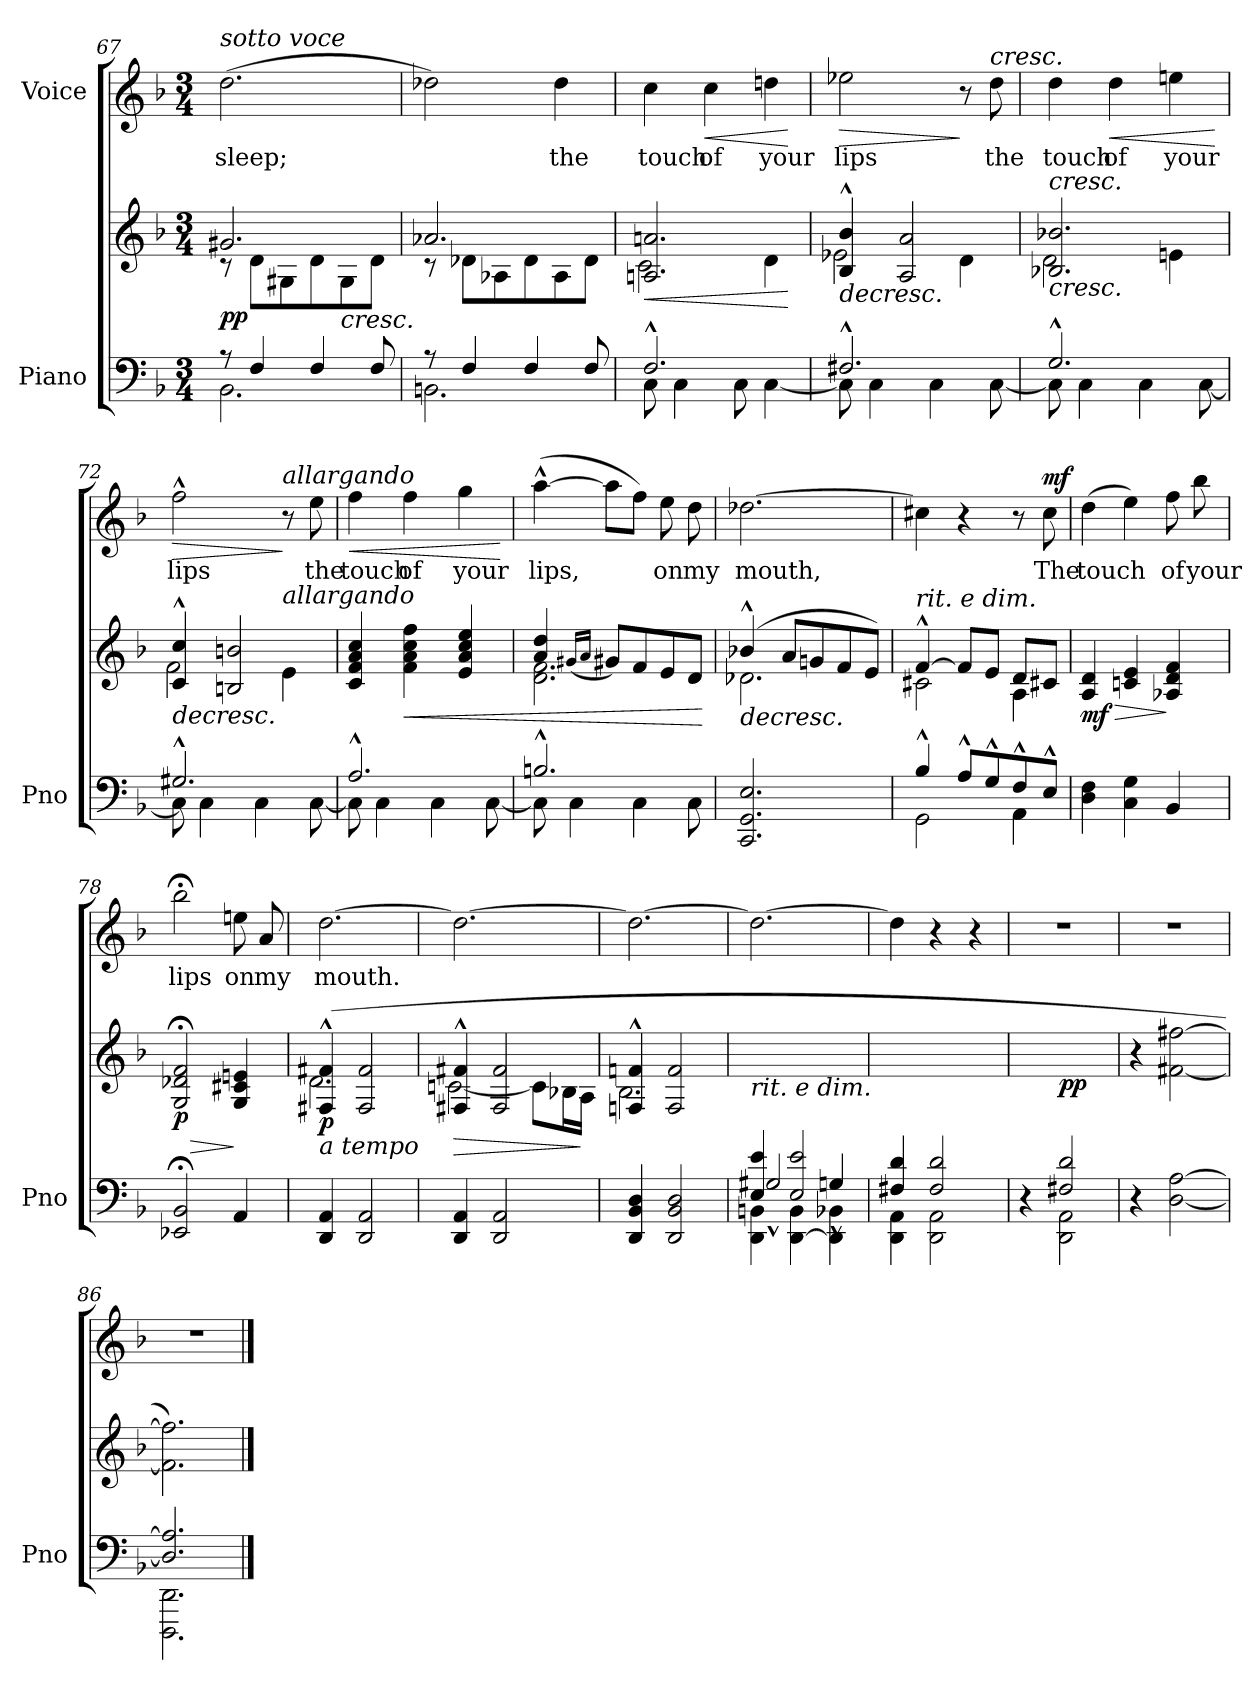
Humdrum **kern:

**kern	**kern	**dynam	**kern	**text	**dynam
*part2	*part2	*part2	*part1	*part1	*part1
*staff3	*staff2	*staff2/3	*staff1	*staff1	*staff1
*I"Piano	*	*	*I"Voice	*	*
*I'Pno	*	*	*	*	*
*clefF4	*clefG2	*	*clefG2	*	*
*k[b-]	*k[b-]	*	*k[b-]	*	*
*M3/4	*M3/4	*	*M3/4	*	*
=67	=67	=67	=67	=67	=67
*^	*^	*	*	*	*
!	!	!	!	!	!LO:TX:a:i:t=sotto voce	!	!
!	!	!	!	!LO:DY:b	!	!	!
8r	2.BB-\	2.g#X/	8r	pp	(2.dd\	sleep;	.
4F/	.	.	8d\L	.	.	.	.
.	.	.	8G#X\	.	.	.	.
4F/	.	.	8d\	.	.	.	.
!	!	!	!	!LO:HP:b	!	!	!
.	.	.	8G#\	<	.	.	.
8F/	.	.	8d\J	.	.	.	.
=68	=68	=68	=68	=68	=68	=68	=68
8r	2.BBn\	2.a-X/	8r	.	2dd-X\)	.	.
4F/	.	.	8d-X\L	.	.	.	.
.	.	.	8A-X\	.	.	.	.
4F/	.	.	8d-\	.	.	.	.
.	.	.	8A-\	.	4dd-\	the	.
8F/	.	.	8d-\J	.	.	.	.
=69	=69	=69	=69	=69	=69	=69	=69
!	!	!	!	!LO:HP:b	!	!	!
2.F^^/	8C\	2.An/ 2.an/	2c\	<	4cc\	touch	.
.	4C\	.	.	.	.	.	.
!	!	!	!	!	!	!	!LO:HP:b
.	.	.	.	.	4cc\	of	<
.	8C\	.	.	.	.	.	.
.	[<4C\	.	4d\	.	4ddn\	your	.
*v	*v	*	*	*	*	*	*
*	*v	*v	*	*	*	*
.	.	[	.	.	[
=70	=70	=70	=70	=70	=70
*^	*	*	*	*	*
!	!	!	!LO:HP:b	!	!	!LO:HP:b
*	*	*^	*	*	*	*
2.F#X^^/	8C\]	4B-/^^ 4b-/^^	2e-X\	>	2ee-X\	lips	>
.	4C\	.	.	.	.	.	.
.	.	2A/ 2a/	.	.	.	.	.
.	4C\	.	.	.	.	.	.
.	.	.	4d\	[	8r	.	]
!	!	!	!	!	!LO:TX:a:i:t=cresc.	!	!
.	[<8C\	.	.	.	8dd\	the	.
=71	=71	=71	=71	=71	=71	=71	=71
!	!	!LO:TX:a:i:t=cresc.	!	!	!	!	!
!	!	!	!	!LO:HP:b	!	!	!
2.G^^/	8C\]	2.B-X/ 2.b-X/	2d\	<	4dd\	touch	.
.	4C\	.	.	.	.	.	.
!	!	!	!	!	!	!	!LO:HP:b
.	.	.	.	.	4dd\	of	<
.	4C\	.	.	.	.	.	.
.	.	.	4en\	]	4een\	your	.
.	[<8C\	.	.	.	.	.	.
*v	*v	*	*	*	*	*	*
*	*v	*v	*	*	*	*
.	.	.	.	.	[
=72	=72	=72	=72	=72	=72
*^	*	*	*	*	*
!	!	!	!LO:HP:b	!	!	!LO:HP:b
*	*	*^	*	*	*	*
2.G#X^^/	8C\]	4c/^^ 4cc/^^	2f\	>	2ff^^\	lips	>
.	4C\	.	.	.	.	.	.
.	.	2Bn/ 2bn/	.	.	.	.	.
.	4C\	.	.	.	.	.	.
!	!	!	!	!	!LO:TX:a:i:t=allargando	!	!
!	!	!	!LO:TX:a:i:t=allargando	!	!	!	!
.	.	.	4e\	[	8r	.	]
.	[<8C\	.	.	.	8ee\	the	.
*	*	*v	*v	*	*	*	*
=73	=73	=73	=73	=73	=73	=73
!	!	!	!	!	!	!LO:HP:b
2.A^^/	8C\]	4c/ 4f/ 4a/ 4cc/	.	4ff\	touch	<
.	4C\	.	.	.	.	.
!	!	!	!LO:HP:b	!	!	!
.	.	4f\ 4a\ 4cc\ 4ff\	<	4ff\	of	.
.	4C\	.	.	.	.	.
.	.	4e/ 4a/ 4cc/ 4ee/	]	4gg\	your	.
.	[<8C\	.	.	.	.	.
*v	*v	*	*	*	*	*
.	.	.	.	.	[
=74	=74	=74	=74	=74	=74
*^	*^	*	*	*	*
2.Bn^^/	8C\]	2.d\ 2.f\	4a/ 4dd/	.	([>4aa^^\	lips,	.
.	4C\	.	.	.	.	.	.
.	.	.	(16qg#X/LL	.	.	.	.
.	.	.	16qa/JJ	.	.	.	.
.	.	.	8g#/L)	.	8aa\L]	.	.
.	4C\	.	8f/	.	8ff\J)	.	.
.	.	.	8e/	.	8ee\	on	.
.	8C\	.	8d/J	.	8dd\	my	.
*v	*v	*	*	*	*	*	*
*	*v	*v	*	*	*	*
.	.	[	.	.	.
=75	=75	=75	=75	=75	=75
!	!	!LO:HP:b	!	!	!
*	*^	*	*	*	*
2.CC/ 2.GG/ 2.E/	(4b-X^^/	2.d-X\	>	[>2.dd-X\	mouth,	.
.	8a/L	.	.	.	.	.
.	8gn/	.	.	.	.	.
.	8f/	.	.	.	.	.
.	8e/J)	.	.	.	.	.
=76	=76	=76	=76	=76	=76	=76
*^	*	*	*	*	*	*
!	!	!LO:TX:a:i:t=rit.  e  dim.	!	!	!	!	!
4B-^^/	2GG\	[>4f^^/	2c#X\	.	4cc#X\]	.	.
8A^^/L	.	8f/L]	.	.	4r	.	.
8G^^/	.	8e/J	.	.	.	.	.
8F^^/	4AA\	8d/L	4A\	.	8r	.	.
!	!	!	!	!	!	!	!LO:DY:a
8E^^/J	.	8c#X/J	.	.	8cc#\	The	mf
*v	*v	*	*	*	*	*	*
*	*v	*v	*	*	*	*
=77	=77	=77	=77	=77	=77
!	!	!LO:HP:b	!	!	!
!	!	!LO:DY:n=1:b	!	!	!
4D\ 4F\	4A/ 4d/	> mf	(4dd\	touch	.
4C\ 4G\	4cn/ 4e/	.	4ee\)	.	.
4BB-/	4A-X/ 4d/ 4f/	]	8ff\	of	.
.	.	.	8bb-\	your	.
=78	=78	=78	=78	=78	=78
!	!	!LO:HP:b	!	!	!
!	!	!LO:DY:n=1:b	!	!	!
2EE-X/; 2BB-/;	2G/;< 2d-X/;< 2f/;<	> p	2bb-;<\	lips	.
4AA/	4G/ 4c#X/ 4en/	]	8een\	on	.
.	.	.	8a/	my	.
=79	=79	=79	=79	=79	=79
*	*^	*	*	*	*
!	!LO:TX:b:i:t=a tempo	!	!	!	!	!
!	!	!	!LO:DY:b	!	!	!
4DD/ 4AA/	(4F#X/^^ 4f#X/^^	2.d\	p	[>2.dd\	mouth.	.
2DD/ 2AA/	2F#/ 2f#/	.	.	.	.	.
=80	=80	=80	=80	=80	=80	=80
!	!	!	!LO:HP:b	!	!	!
4DD/ 4AA/	4F#X/^^ 4f#X/^^	[<2cn\	>	2.dd\_	.	.
2DD/ 2AA/	2F#/ 2f#/	.	.	.	.	.
.	.	8c\L]	.	.	.	.
.	.	16B-X\L	.	.	.	.
.	.	16A\JJ	]	.	.	.
=81	=81	=81	=81	=81	=81	=81
4DD/ 4BB-/ 4D/	4Fn/^^ 4fn/^^	2.B-\	.	2.dd\_	.	.
2DD/ 2BB-/ 2D/	2F/ 2f/	.	.	.	.	.
*	*v	*v	*	*	*	*
=82	=82	=82	=82	=82	=82
*^	*	*	*	*	*
*	*^	*	*	*	*	*
!	!	!	!LO:TX:b:i:t=rit.  e  dim.	!	!	!	!
4E/ 4e/	2G#X^^/	4DD\ 4BBn\	2.ryy	.	2.dd\_	.	.
2E/ 2e/	.	[<4DD\ 4BB\	.	.	.	.	.
.	4Gn^^/	4DD\] 4BB-X\	.	.	.	.	.
*	*v	*v	*	*	*	*	*
=83	=83	=83	=83	=83	=83	=83
4F#X/ 4d/	4DD\ 4AA\	2.ryy	.	4dd\]	.	.
2F#/ 2d/	2DD\ 2AA\	.	.	4r	.	.
.	.	.	.	4r	.	.
=84	=84	=84	=84	=84	=84	=84
4ryy	4r	4ryy	.	2.r	.	.
!	!	!	!LO:DY:b	!	!	!
2F#X/ 2d/	2DD\ 2AA\	2ryy	pp	.	.	.
*v	*v	*	*	*	*	*
=85	=85	=85	=85	=85	=85
4r	4r	.	2.r	.	.
[>2D\ [>2A\	[<2f#X\ [>2ff#X\	.	.	.	.
.	.	]	.	.	.
=86	=86	=86	=86	=86	=86
*^	*	*	*	*	*
2.DDD\ 2.DD\	2.D/] 2.A/]	2.f#\] 2.ff#\])	.	2.r	.	.
*v	*v	*	*	*	*	*
==	==	==	==	==	==
*-	*-	*-	*-	*-	*-
